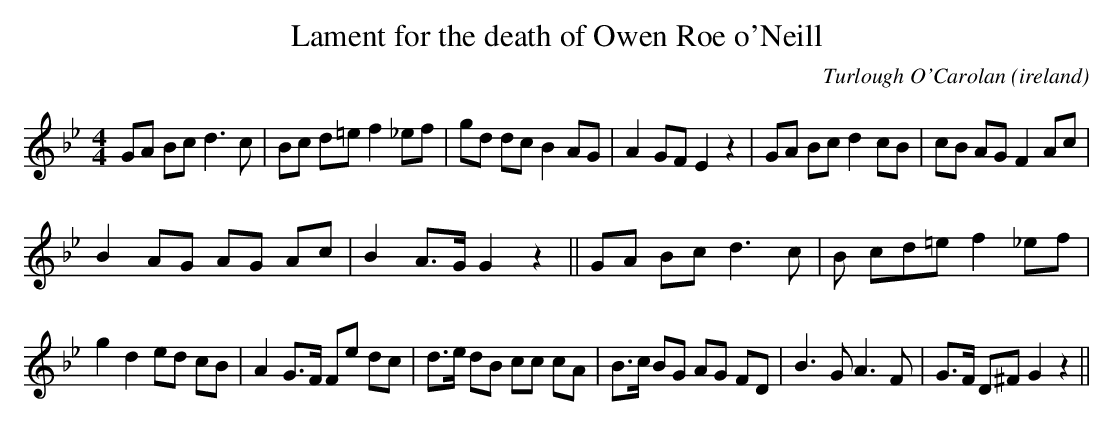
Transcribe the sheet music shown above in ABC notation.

X:1
T:Lament for the death of Owen Roe o'Neill
O:ireland
M:4/4
C:Turlough O'Carolan
K:Gm
GA Bc d3 c  | Bc d=e f2_ef | \
gd dc B2 AG | A2 GF E2 z2 |\
GA Bc d2 cB | cB AG F2 Ac |
B2 AG AG Ac | B2 A>G G2 z2 || \
GA Bc d3  c | B cd=e f2 _ef |
g2 d2 ed cB | A2 G>F Fe dc|\
d>e dB cc cA | B>c BG AG FD | \
B3G A3F | G>F D^F G2 z2||
